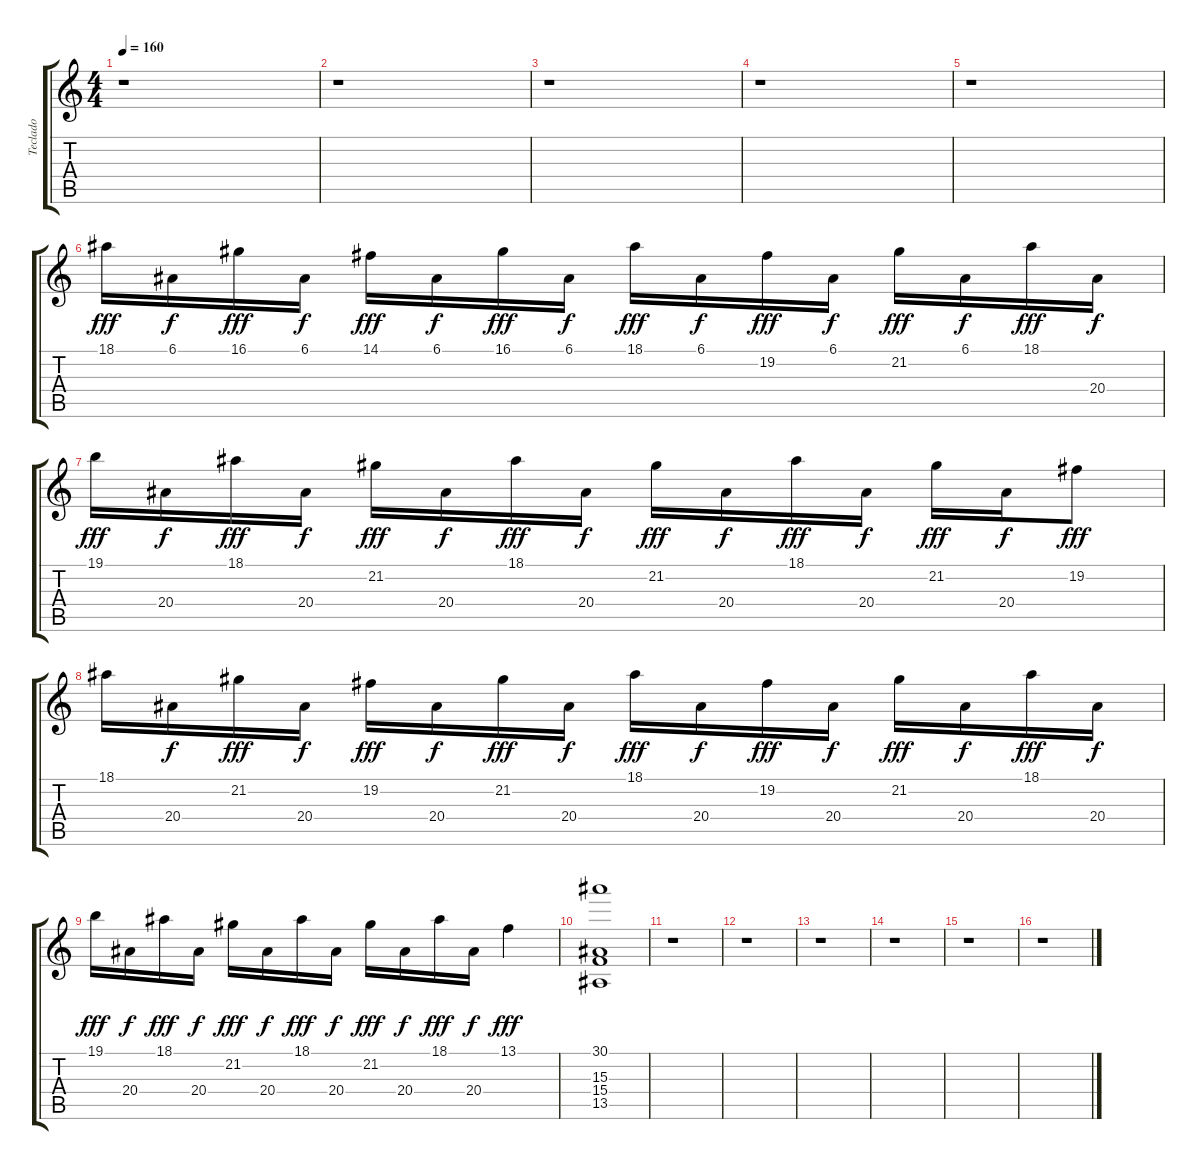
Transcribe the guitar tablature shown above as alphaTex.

\track ("Teclado" "Teclado") {instrument stringensemble1}
\staff {score tabs}
\tuning (E4 B3 G3 D3 A2 E2) {hide}
\ts (4 4)
\tempo 160
\clef g2
\ks c
r.1{dy fff} |
r.1 |
r.1 |
r.1 |
r.1 |
18.1.16{volume 16 balance 12} 6.1.16{dy f} 16.1.16{dy fff} 6.1.16{dy f} 14.1.16{dy fff} 6.1.16{dy f} 16.1.16{dy fff} 6.1.16{dy f} 18.1.16{dy fff} 6.1.16{dy f} 19.2.16{dy fff} 6.1.16{dy f} 21.2.16{dy fff} 6.1.16{dy f} 18.1.16{dy fff} 20.4.16{dy f} |
19.1.16{dy fff} 20.4.16{dy f} 18.1.16{dy fff} 20.4.16{dy f} 21.2.16{dy fff} 20.4.16{dy f} 18.1.16{dy fff} 20.4.16{dy f} 21.2.16{dy fff} 20.4.16{dy f} 18.1.16{dy fff} 20.4.16{dy f} 21.2.16{dy fff} 20.4.16{dy f} 19.2.8{dy fff} |
18.1.16 20.4.16{dy f} 21.2.16{dy fff} 20.4.16{dy f} 19.2.16{dy fff} 20.4.16{dy f} 21.2.16{dy fff} 20.4.16{dy f} 18.1.16{dy fff} 20.4.16{dy f} 19.2.16{dy fff} 20.4.16{dy f} 21.2.16{dy fff} 20.4.16{dy f} 18.1.16{dy fff} 20.4.16{dy f} |
19.1.16{dy fff} 20.4.16{dy f} 18.1.16{dy fff} 20.4.16{dy f} 21.2.16{dy fff} 20.4.16{dy f} 18.1.16{dy fff} 20.4.16{dy f} 21.2.16{dy fff} 20.4.16{dy f} 18.1.16{dy fff} 20.4.16{dy f} 13.1.4{dy fff} |
(30.1 15.3 15.4 13.5).1 |
r.1 |
r.1 |
r.1 |
r.1 |
r.1 |
r.1
